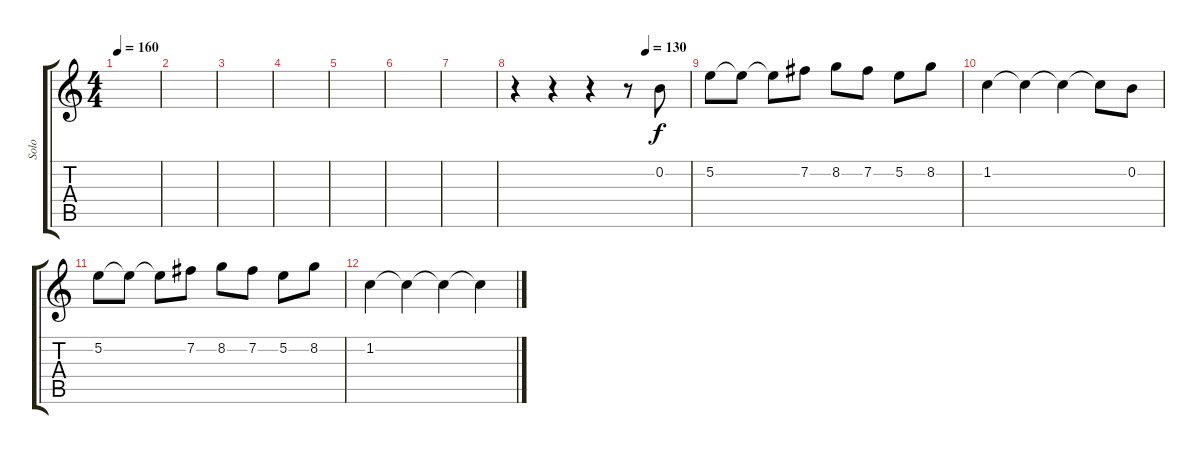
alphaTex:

\track ("Solo" "Solo") {instrument distortionguitar}
\staff {score tabs}
\tuning (E4 B3 G3 D3 A2 E2) {hide}
\ts (4 4)
\tempo 160
\clef g2
\ks c
|
|
|
|
|
|
|
\tempo (130 0.75)
r.4 r.4 r.4 r.8 0.2.8 |
5.2.8 5.2{t}.8 5.2{t}.8 7.2.8 8.2.8 7.2.8 5.2.8 8.2.8 |
1.2.4 1.2{t}.4 1.2{t}.4 1.2{t}.8 0.2.8 |
5.2.8 5.2{t}.8 5.2{t}.8 7.2.8 8.2.8 7.2.8 5.2.8 8.2.8 |
1.2.4 1.2{t}.4 1.2{t}.4 1.2{t}.4
